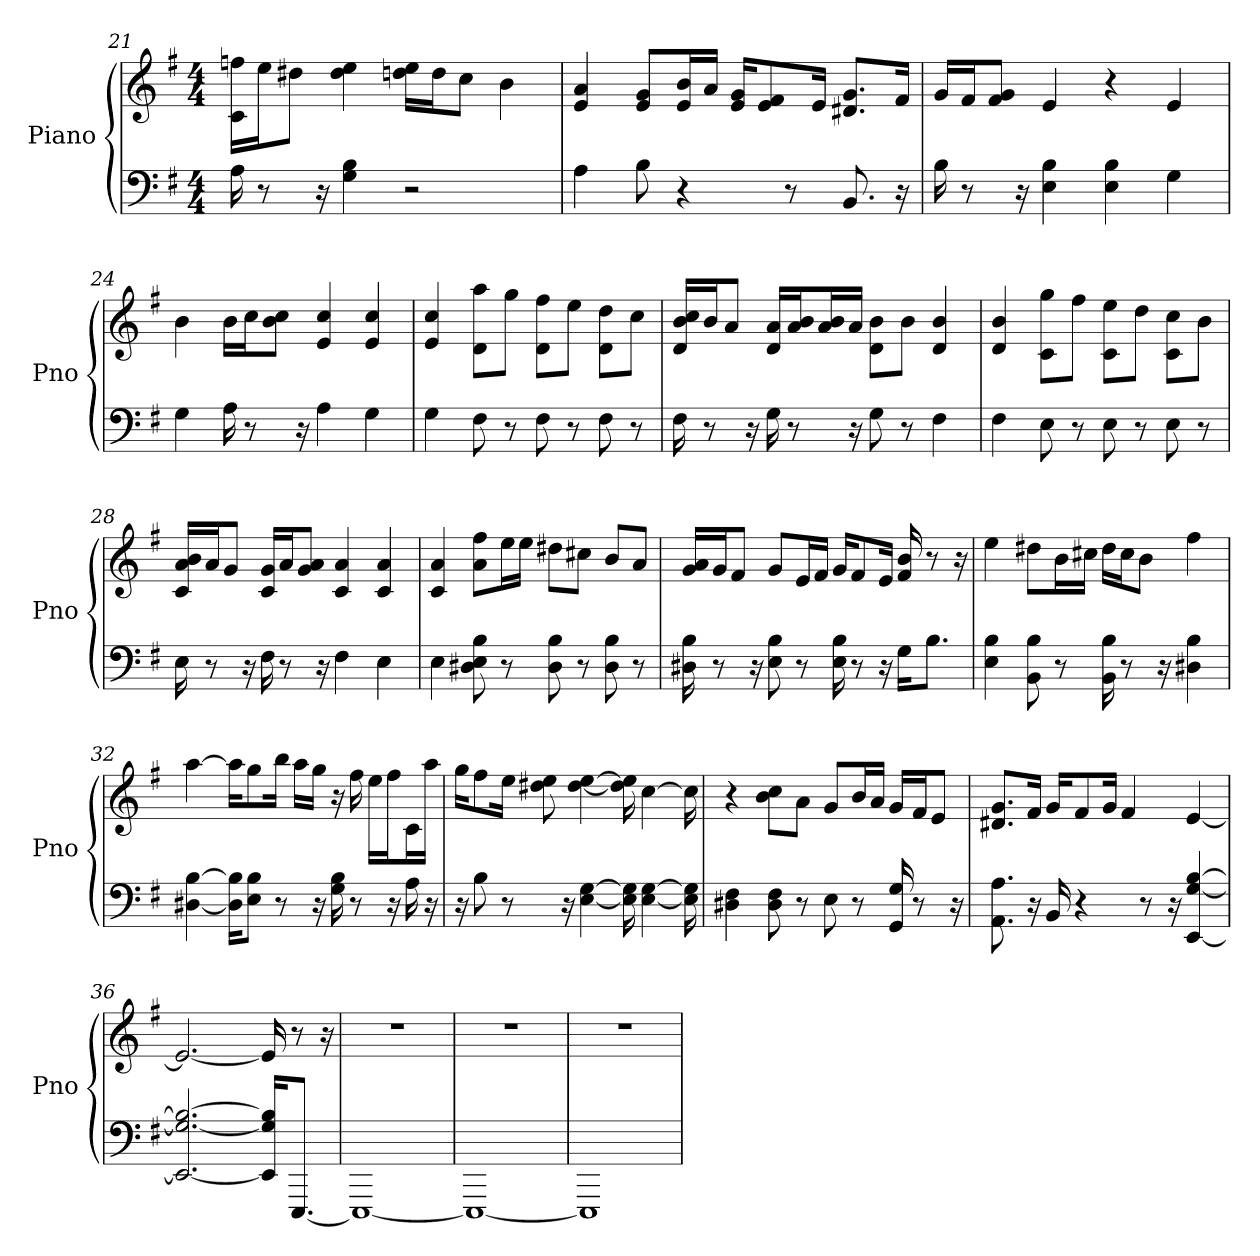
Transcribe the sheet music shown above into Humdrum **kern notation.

**kern	**kern
*part1	*part1
*staff2	*staff1
*I"Piano	*
*I'Pno	*
*clefF4	*clefG2
*k[f#]	*k[f#]
*G:	*G:
*M4/4	*M4/4
=21	=21
16A	16ff\ 16c\LL
8r	16ee\J
.	8dd#\J
16r	.
4G 4B	4ee 4dd#
2r	16dd\ 16ee\LL
.	16dd\J
.	8cc\J
.	4b
=22	=22
4A	4a 4e
8B	8g/ 8e/L
4r	16b/ 16e/L
.	16a/JJ
.	16g/ 16e/KL
.	8e/ 8f#/
8r	.
.	16e/Jk
8.BB	8.g/ 8.d#/L
16r	16f#/Jk
=23	=23
16B	16g/LL
8r	16f#/J
.	8g/ 8f#/J
16r	.
4E 4B	4e
4E 4B	4r
4G	4e
=24	=24
4G	4b
16A	16b\LL
8r	16cc\J
.	8b\ 8cc\J
16r	.
4A	4e 4cc
4G	4cc 4e
=25	=25
4G	4cc 4e
8F#	8aa\ 8d\L
8r	8gg\J
8F#	8ff#\ 8d\L
8r	8ee\J
8F#	8dd\ 8d\L
8r	8cc\J
=26	=26
16F#	16b/ 16d/ 16cc/LL
8r	16b/J
.	8a/J
16r	.
16G	16a/ 16d/LL
8r	16a/ 16b/J
.	16a/ 16b/L
16r	16a/JJ
8G	8b\ 8d\L
8r	8b\J
4F#	4b 4d
=27	=27
4F#	4b 4d
8E	8gg\ 8c\L
8r	8ff#\J
8E	8ee\ 8c\L
8r	8dd\J
8E	8cc\ 8c\L
8r	8b\J
=28	=28
16E	16a/ 16c/ 16b/LL
8r	16a/J
.	8g/J
16r	.
16F#	16g/ 16c/LL
8r	16a/J
.	8g/ 8a/J
16r	.
4F#	4a 4c
4E	4a 4c
=29	=29
4E	4a 4c
8E 8B 8D#	8ff#\ 8a\L
8r	16ee\L
.	16ee\JJ
8D# 8B	8dd#\L
8r	8cc#\J
8D# 8B	8b/L
8r	8a/J
=30	=30
16B 16D#	16g/ 16a/LL
8r	16g/J
.	8f#/J
16r	.
8E 8B	8g/L
8r	16e/L
.	16f#/JJ
16E 16B	16g/KL
8r	8f#/
16r	16e/Jk
16G\KL	16f# 16b
8.B\J	8r
.	16r
=31	=31
4B 4E	4ee
8B 8BB	8dd#\L
8r	16b\L
.	16cc#\JJ
16B 16BB	16dd#\LL
8r	16cc#\J
.	8b\J
16r	.
4B 4D#	4ff#
=32	=32
[4D# [4B	[4aa
16D#]\ 16B]\KL	16aa\KL]
8B\ 8E\J	8gg\
8r	16bb\Jk
.	16aa\LL
16r	16gg\JJ
16B 16G	16r
8r	16ff#
.	16ee\LL
16r	16ff#\J
16A	16c\L
16r	16aa\JJ
=33	=33
16r	16gg\KL
8B	8ff#\
8r	16ee\Jk
.	8ee 8dd#
16r	.
[4G [4E	[4dd# [4ee
16G] 16E]	16dd#] 16ee]
[4E [4G	[4cc
16E] 16G]	16cc]
=34	=34
4D# 4F#	4r
8F# 8D#	8cc\ 8b\L
8r	8a\J
8E	8g/L
8r	16b/L
.	16a/JJ
16G 16GG	16g/LL
8r	16f#/J
.	8e/J
16r	.
=35	=35
8.AA 8.A	8.d#/ 8.g/L
16r	16f#/Jk
16BB	16g/KL
4r	8f#/
.	16g/Jk
.	4f#
8r	.
16r	.
[4EE [4G [4B	[4e
=36	=36
2.EE_ 2.G_ 2.B_	2.e_
16EE]/ 16G]/ 16B]/KL	16e]
[8.EEE/J	8r
.	16r
=37	=37
1EEE_	1r
=38	=38
1EEE_	1r
=39	=39
1EEE]	1r
=	=
*-	*-
